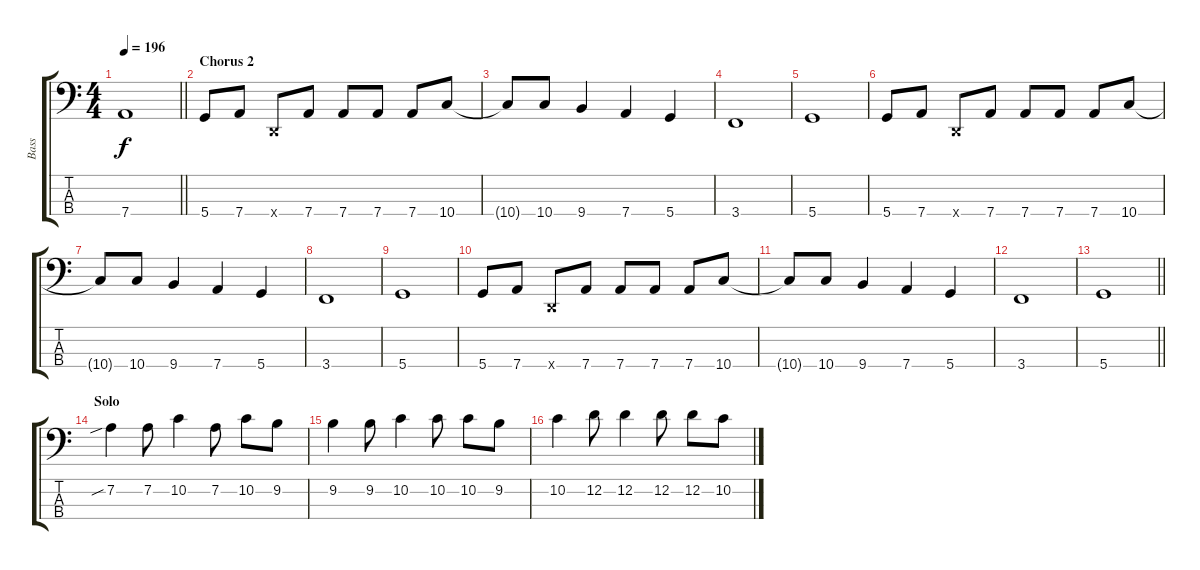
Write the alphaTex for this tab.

\track ("Bass" "Bass") {instrument electricbasspick}
\staff {score tabs}
\tuning (G2 D2 A1 D1) {hide}
\ts (4 4)
\tempo 196
\clef f4
\barLineRight lightlight
\ks c
7.4{t}.1{dy f} |
\section ("" "Chorus 2")
5.4.8 7.4.8 0.4{x}.8 7.4.8 7.4.8 7.4.8 7.4.8 10.4.8 |
10.4{t}.8 10.4.8 9.4.4 7.4.4 5.4.4 |
3.4.1 |
5.4.1 |
5.4.8 7.4.8 0.4{x}.8 7.4.8 7.4.8 7.4.8 7.4.8 10.4.8 |
10.4{t}.8 10.4.8 9.4.4 7.4.4 5.4.4 |
3.4.1 |
5.4.1 |
5.4.8 7.4.8 0.4{x}.8 7.4.8 7.4.8 7.4.8 7.4.8 10.4.8 |
10.4{t}.8 10.4.8 9.4.4 7.4.4 5.4.4 |
3.4.1 |
\barLineRight lightlight
5.4.1 |
\section ("" "Solo")
7.2{sib}.4 7.2.8 10.2.4 7.2.8 10.2.8 9.2.8 |
9.2.4 9.2.8 10.2.4 10.2.8 10.2.8 9.2.8 |
10.2.4 12.2.8 12.2.4 12.2.8 12.2.8 10.2.8
